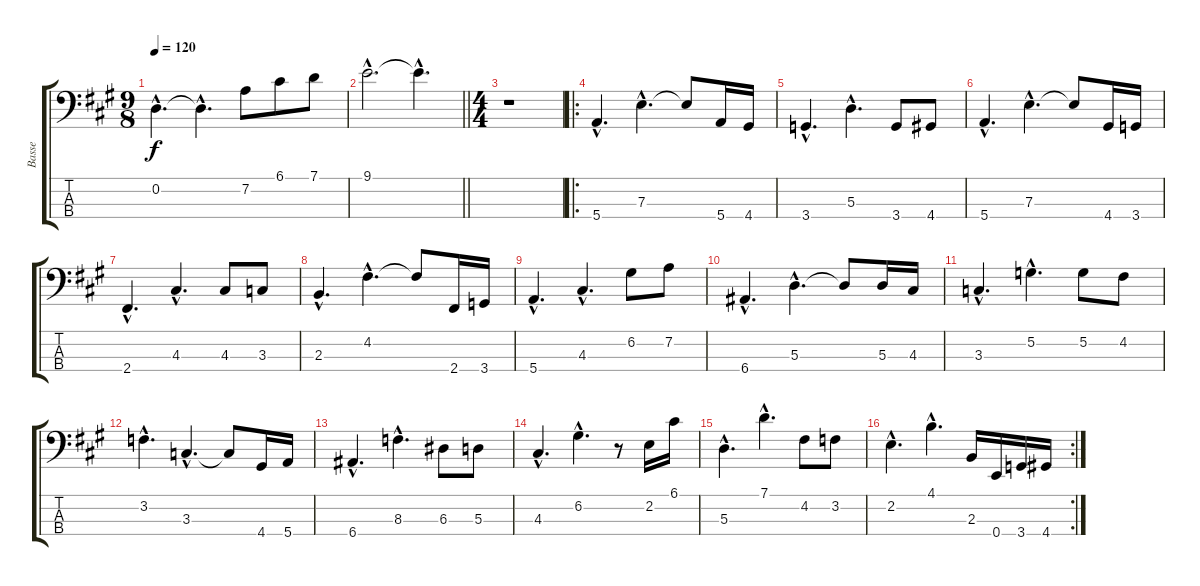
\track ("Basse" "Basse") {instrument electricbassfinger}
\staff {score tabs}
\tuning (G2 D2 A1 E1) {hide}
\ts (9 8)
\tempo 120
\clef f4
\ks a
0.2{hac}.4{d dy f} 0.2{hac t}.4{d} 7.2.8 6.1.8 7.1.8 |
\barLineRight lightlight
9.1{hac}.2{d} 9.1{hac t}.4{d} |
\ts (4 4)
r.1 |
\ro
5.4{hac}.4{d} 7.3{hac}.4{d} 7.3{t}.8 5.4.16 4.4.16 |
3.4{hac}.4{d} 5.3{hac}.4{d} 3.4.8 4.4.8 |
5.4{hac}.4{d} 7.3{hac}.4{d} 7.3{t}.8 4.4.16 3.4.16 |
2.4{hac}.4{d} 4.3{hac}.4{d} 4.3.8 3.3.8 |
2.3{hac}.4{d} 4.2{hac}.4{d} 4.2{t}.8 2.4.16 3.4.16 |
5.4{hac}.4{d} 4.3{hac}.4{d} 6.2.8 7.2.8 |
6.4{hac}.4{d} 5.3{hac}.4{d} 5.3{t}.8 5.3.16 4.3.16 |
3.3{hac}.4{d} 5.2{hac}.4{d} 5.2.8 4.2.8 |
3.2{hac}.4{d} 3.3{hac}.4{d} 3.3{t}.8 4.4.16 5.4.16 |
6.4{hac}.4{d} 8.3{hac}.4{d} 6.3.8 5.3.8 |
4.3{hac}.4{d} 6.2{hac}.4{d} r.8 2.2.16 6.1.16 |
5.3{hac}.4{d} 7.1{hac}.4{d} 4.2.8 3.2.8 |
\rc 2
2.2{hac}.4{d} 4.1{hac}.4{d} 2.3.16 0.4.16 3.4.16 4.4.16
